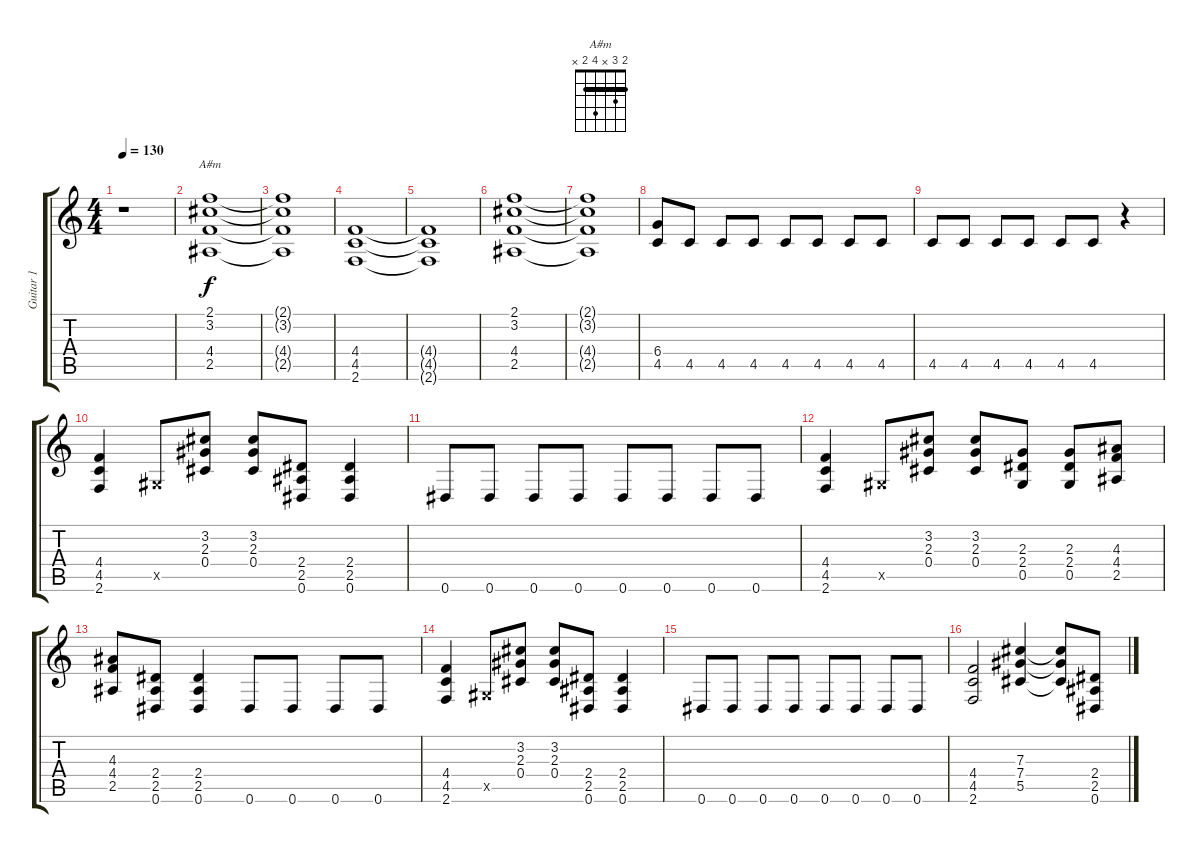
\track ("Guitar 1" "Guitar 1") {instrument overdrivenguitar}
\staff {score tabs}
\tuning (Eb4 Bb3 Gb3 Db3 Ab2 Eb2) {hide}
\chord ("A#m" 2 3 x 4 2 x) {barre 2}
\ts (4 4)
\tempo 130
\clef g2
\ks c
r.1{dy f} |
(2.1 3.2 4.4 2.5).1{ch "A#m"} |
(2.1{t} 3.2{t} 4.4{t} 2.5{t}).1 |
(4.4 4.5 2.6).1 |
(4.4{t} 4.5{t} 2.6{t}).1 |
(2.1 3.2 4.4 2.5).1 |
(2.1{t} 3.2{t} 4.4{t} 2.5{t}).1 |
(6.4 4.5).8 4.5.8 4.5.8 4.5.8 4.5.8 4.5.8 4.5.8 4.5.8 |
4.5.8 4.5.8 4.5.8 4.5.8 4.5.8 4.5.8 r.4 |
(4.4 4.5 2.6).4 0.5{x}.8 (3.2 2.3 0.4).8 (3.2 2.3 0.4).8 (2.4 2.5 0.6).8 (2.4 2.5 0.6).4 |
0.6.8 0.6.8 0.6.8 0.6.8 0.6.8 0.6.8 0.6.8 0.6.8 |
(4.4 4.5 2.6).4 0.5{x}.8 (3.2 2.3 0.4).8 (3.2 2.3 0.4).8 (2.3 2.4 0.5).8 (2.3 2.4 0.5).8 (4.3 4.4 2.5).8 |
(4.3 4.4 2.5).8 (2.4 2.5 0.6).8 (2.4 2.5 0.6).4 0.6.8 0.6.8 0.6.8 0.6.8 |
(4.4 4.5 2.6).4 0.5{x}.8 (3.2 2.3 0.4).8 (3.2 2.3 0.4).8 (2.4 2.5 0.6).8 (2.4 2.5 0.6).4 |
0.6.8 0.6.8 0.6.8 0.6.8 0.6.8 0.6.8 0.6.8 0.6.8 |
(4.4 4.5 2.6).2 (7.3 7.4 5.5).4 (7.3{t} 7.4{t} 5.5{t}).8 (2.4 2.5 0.6).8
